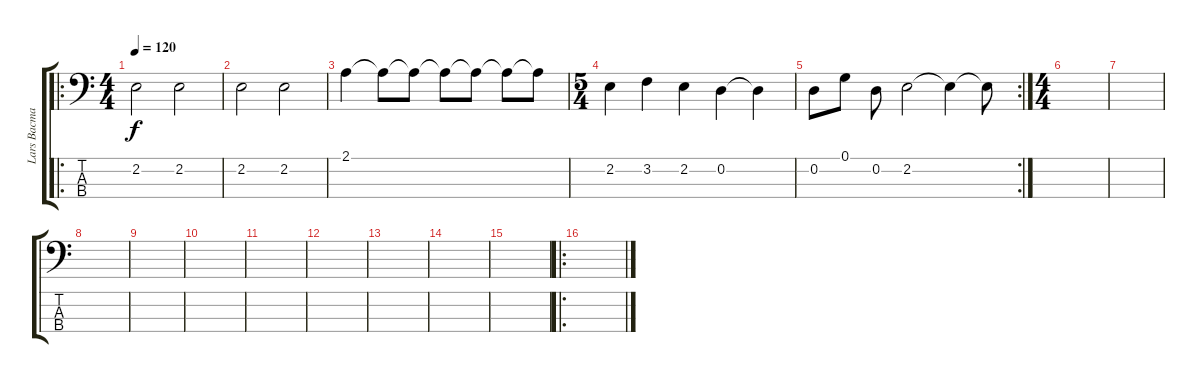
\track ("Lars Bacman" "Lars Bacma") {instrument acousticbass}
\staff {score tabs}
\tuning (G2 D2 A1 E1) {hide}
\ro
\ts (4 4)
\tempo 120
\clef f4
\ks c
2.2.2{dy f} 2.2.2 |
2.2.2 2.2.2 |
2.1.4 2.1{t}.8 2.1{t}.8 2.1{t}.8 2.1{t}.8 2.1{t}.8 2.1{t}.8 |
\ts (5 4)
2.2.4 3.2.4 2.2.4 0.2.4 0.2{t}.4 |
\rc 2
0.2.8 0.1.8 0.2.8 2.2.2 2.2{t}.4 2.2{t}.8 |
\ts (4 4)
|
|
|
|
|
|
|
|
|
|
\ro
